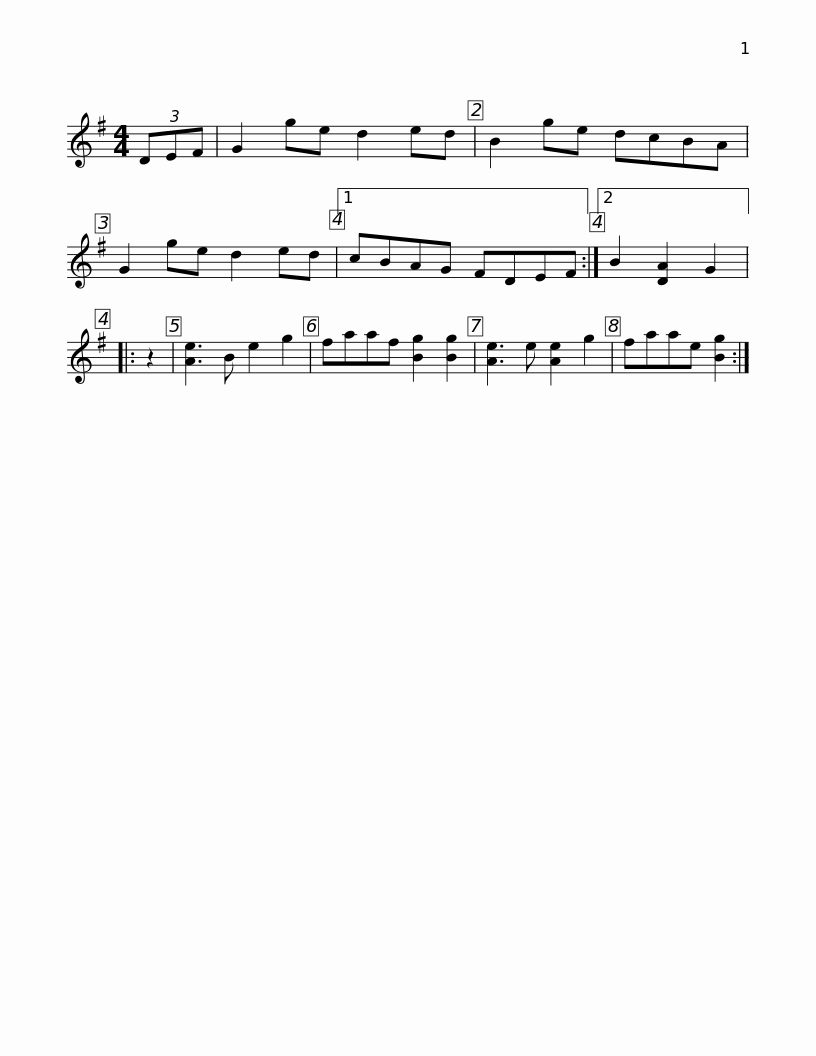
X:1
L:1/8
M:4/4
I:linebreak $
K:G
V:1 treble
V:1
 (3DEF | G2 ge d2 ed | B2 ge dcBA | G2 ge d2 ed |1 cBAG FDEF :|2 %5
 B2 [DA]2 G2 |: z2 | [Ae]3 B e2 g2 |$ faaf [Bg]2 [Bg]2 | [Ae]3 e [Ae]2 g2 | %10
 faae [Bg]2 :| %11
